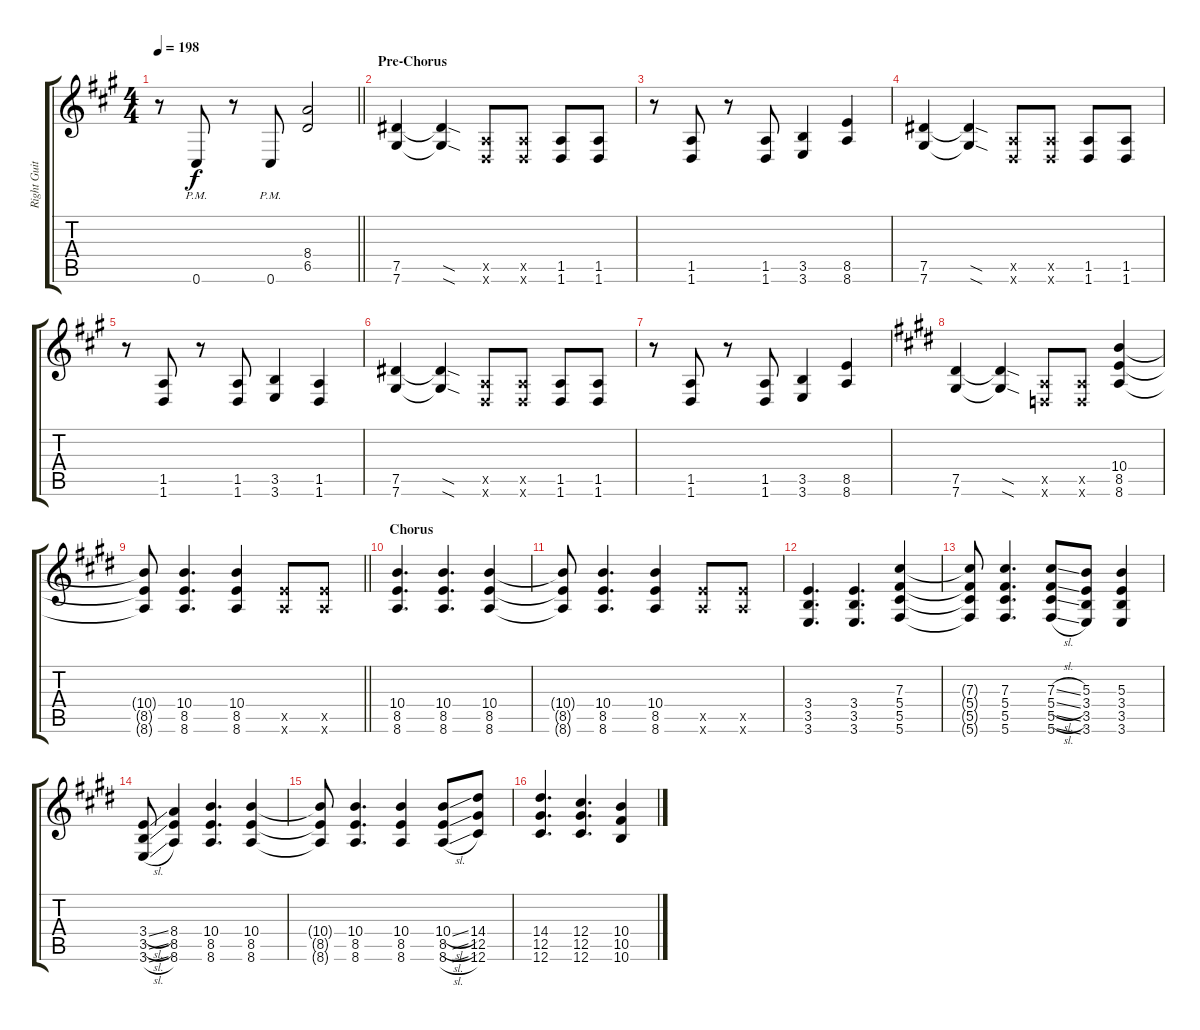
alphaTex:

\track ("Right Guitar" "Right Guit") {instrument distortionguitar}
\staff {score tabs}
\tuning (Eb4 Bb3 Gb3 Db3 Ab2 Db2) {hide}
\ts (4 4)
\tempo 198
\clef g2
\barLineRight lightlight
\ks a
r.8{dy f} 0.6{pm}.8 r.8 0.6{pm}.8 (8.4 6.5).2 |
\section ("" "Pre-Chorus")
(7.5 7.6).4 (7.5{sod t} 7.6{sod t}).4 (1.5{x} 1.6{x}).8 (1.5{x} 1.6{x}).8 (1.5 1.6).8 (1.5 1.6).8 |
r.8 (1.5 1.6).8 r.8 (1.5 1.6).8 (3.5 3.6).4 (8.5 8.6).4 |
(7.5 7.6).4 (7.5{sod t} 7.6{sod t}).4 (1.5{x} 1.6{x}).8 (1.5{x} 1.6{x}).8 (1.5 1.6).8 (1.5 1.6).8 |
r.8 (1.5 1.6).8 r.8 (1.5 1.6).8 (3.5 3.6).4 (1.5 1.6).4 |
(7.5 7.6).4 (7.5{sod t} 7.6{sod t}).4 (1.5{x} 1.6{x}).8 (1.5{x} 1.6{x}).8 (1.5 1.6).8 (1.5 1.6).8 |
r.8 (1.5 1.6).8 r.8 (1.5 1.6).8 (3.5 3.6).4 (8.5 8.6).4 |
\ks e
(7.5 7.6).4 (7.5{sod t} 7.6{sod t}).4 (1.5{x} 1.6{x}).8 (1.5{x} 1.6{x}).8 (10.4 8.5 8.6).4 |
\barLineRight lightlight
(10.4{t} 8.5{t} 8.6{t}).8 (10.4 8.5 8.6).4{d} (10.4 8.5 8.6).4 (8.5{x} 8.6{x}).8 (8.5{x} 8.6{x}).8 |
\section ("" "Chorus")
(10.4 8.5 8.6).4{d} (10.4 8.5 8.6).4{d} (10.4 8.5 8.6).4 |
(10.4{t} 8.5{t} 8.6{t}).8 (10.4 8.5 8.6).4{d} (10.4 8.5 8.6).4 (8.5{x} 8.6{x}).8 (8.5{x} 8.6{x}).8 |
(3.4 3.5 3.6).4{d} (3.4 3.5 3.6).4{d} (7.3 5.4 5.5 5.6).4 |
(7.3{t} 5.4{t} 5.5{t} 5.6{t}).8 (7.3 5.4 5.5 5.6).4{d} (7.3{sl} 5.4{sl} 5.5{sl} 5.6{sl}).8 (5.3 3.4 3.5 3.6).8 (5.3 3.4 3.5 3.6).4 |
(3.4{sl} 3.5{sl} 3.6{sl}).8 (8.4 8.5 8.6).4 (10.4 8.5 8.6).4{d} (10.4 8.5 8.6).4 |
(10.4{t} 8.5{t} 8.6{t}).8 (10.4 8.5 8.6).4{d} (10.4 8.5 8.6).4 (10.4{sl} 8.5{sl} 8.6{sl}).8 (14.4 12.5 12.6).8 |
(14.4 12.5 12.6).4{d} (12.4 12.5 12.6).4{d} (10.4 10.5 10.6).4
